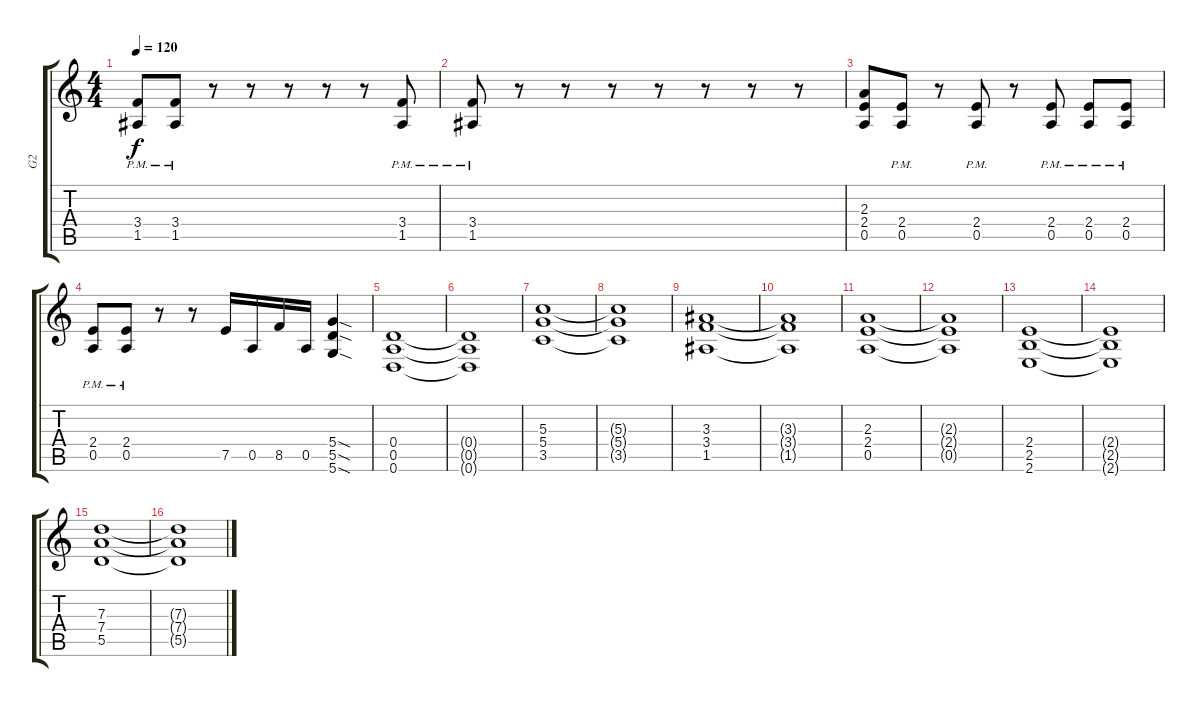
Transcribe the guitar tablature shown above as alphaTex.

\track ("G2" "G2") {instrument overdrivenguitar}
\staff {score tabs}
\tuning (E4 B3 G3 D3 A2 D2) {hide}
\ts (4 4)
\tempo 120
\clef g2
\ks c
(3.4{pm} 1.5{pm}).8{dy f} (3.4{pm} 1.5{pm}).8 r.8 r.8 r.8 r.8 r.8 (3.4{pm} 1.5{pm}).8 |
(3.4{pm} 1.5{pm}).8 r.8 r.8 r.8 r.8 r.8 r.8 r.8 |
(2.3 2.4 0.5).8 (2.4{pm} 0.5{pm}).8 r.8 (2.4{pm} 0.5{pm}).8 r.8 (2.4{pm} 0.5{pm}).8 (2.4{pm} 0.5{pm}).8 (2.4{pm} 0.5{pm}).8 |
(2.4{pm} 0.5{pm}).8 (2.4{pm} 0.5{pm}).8 r.8 r.8 7.5.16 0.5.16 8.5.16 0.5.16 (5.4{sod} 5.5{sod} 5.6{sod}).4 |
(0.4 0.5 0.6).1 |
(0.4{t} 0.5{t} 0.6{t}).1 |
(5.3 5.4 3.5).1 |
(5.3{t} 5.4{t} 3.5{t}).1 |
(3.3 3.4 1.5).1 |
(3.3{t} 3.4{t} 1.5{t}).1 |
(2.3 2.4 0.5).1 |
(2.3{t} 2.4{t} 0.5{t}).1 |
(2.4 2.5 2.6).1 |
(2.4{t} 2.5{t} 2.6{t}).1 |
(7.3 7.4 5.5).1 |
(7.3{t} 7.4{t} 5.5{t}).1
